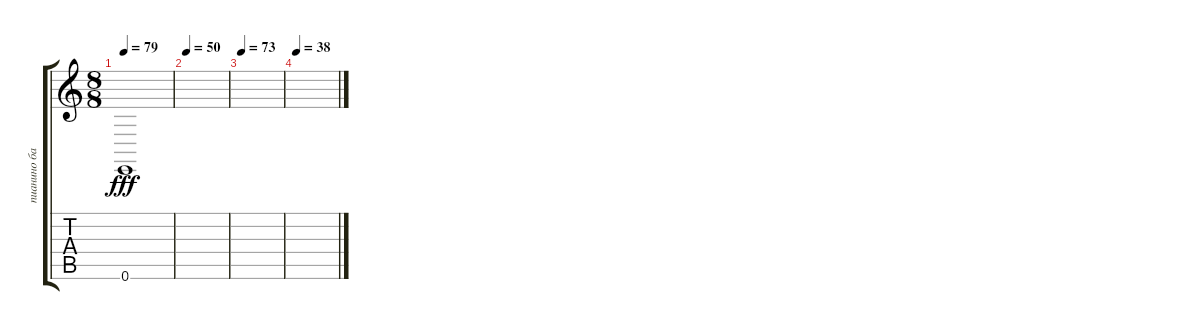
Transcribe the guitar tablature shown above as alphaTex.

\track ("пианино бас" "пианино ба") {instrument acousticgrandpiano}
\staff {score tabs}
\tuning (E4 B3 G3 D3 A2 E2) {hide}
\ts (8 8)
\tempo 79
\clef g2
\ks c
0.6.1{dy fff} |
\tempo 50
|
\tempo 73
|
\tempo 38
